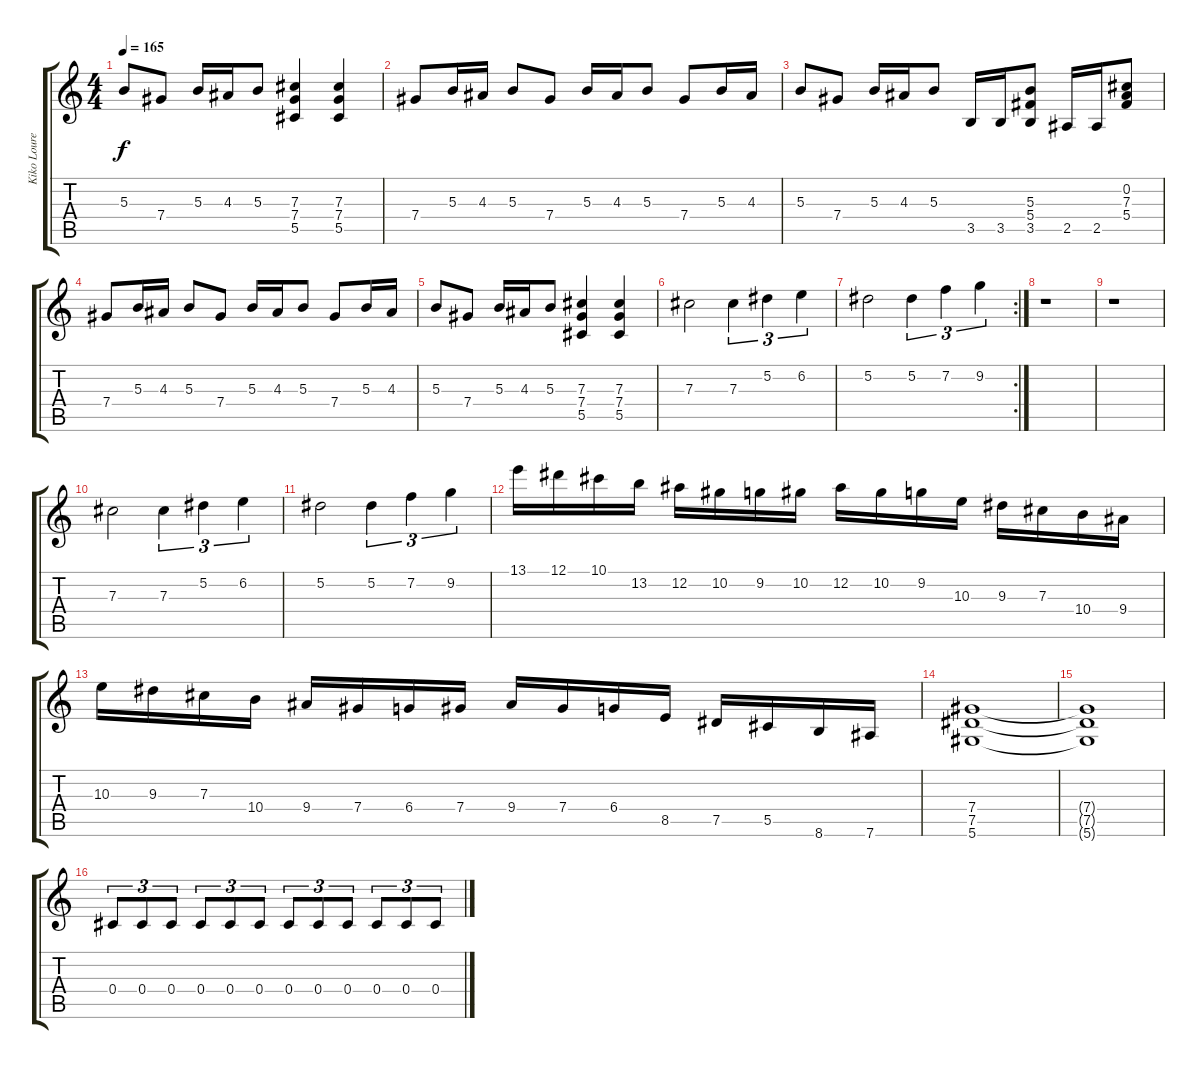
\track ("Kiko Loureiro" "Kiko Loure") {instrument distortionguitar}
\staff {score tabs}
\tuning (Eb4 Bb3 Gb3 Db3 Ab2 Eb2) {hide}
\ts (4 4)
\tempo 165
\clef g2
\ks c
5.3.8{dy f} 7.4.8 5.3.16 4.3.16 5.3.8 (7.3 7.4 5.5).4 (7.3 7.4 5.5).4 |
7.4.8 5.3.16 4.3.16 5.3.8 7.4.8 5.3.16 4.3.16 5.3.8 7.4.8 5.3.16 4.3.16 |
5.3.8 7.4.8 5.3.16 4.3.16 5.3.8 3.5.16 3.5.16 (5.3 5.4 3.5).8 2.5.16 2.5.16 (0.2 7.3 5.4).8 |
7.4.8 5.3.16 4.3.16 5.3.8 7.4.8 5.3.16 4.3.16 5.3.8 7.4.8 5.3.16 4.3.16 |
5.3.8 7.4.8 5.3.16 4.3.16 5.3.8 (7.3 7.4 5.5).4 (7.3 7.4 5.5).4 |
7.3.2 7.3.4{tu (3 2)} 5.2.4{tu (3 2)} 6.2.4{tu (3 2)} |
\rc 2
5.2.2 5.2.4{tu (3 2)} 7.2.4{tu (3 2)} 9.2.4{tu (3 2)} |
r.1 |
r.1 |
7.3.2 7.3.4{tu (3 2)} 5.2.4{tu (3 2)} 6.2.4{tu (3 2)} |
5.2.2 5.2.4{tu (3 2)} 7.2.4{tu (3 2)} 9.2.4{tu (3 2)} |
13.1.16 12.1.16 10.1.16 13.2.16 12.2.16 10.2.16 9.2.16 10.2.16 12.2.16 10.2.16 9.2.16 10.3.16 9.3.16 7.3.16 10.4.16 9.4.16 |
10.3.16 9.3.16 7.3.16 10.4.16 9.4.16 7.4.16 6.4.16 7.4.16 9.4.16 7.4.16 6.4.16 8.5.16 7.5.16 5.5.16 8.6.16 7.6.16 |
(7.4 7.5 5.6).1 |
(7.4{t} 7.5{t} 5.6{t}).1 |
0.4.8{tu (3 2)} 0.4.8{tu (3 2)} 0.4.8{tu (3 2)} 0.4.8{tu (3 2)} 0.4.8{tu (3 2)} 0.4.8{tu (3 2)} 0.4.8{tu (3 2)} 0.4.8{tu (3 2)} 0.4.8{tu (3 2)} 0.4.8{tu (3 2)} 0.4.8{tu (3 2)} 0.4.8{tu (3 2)}
